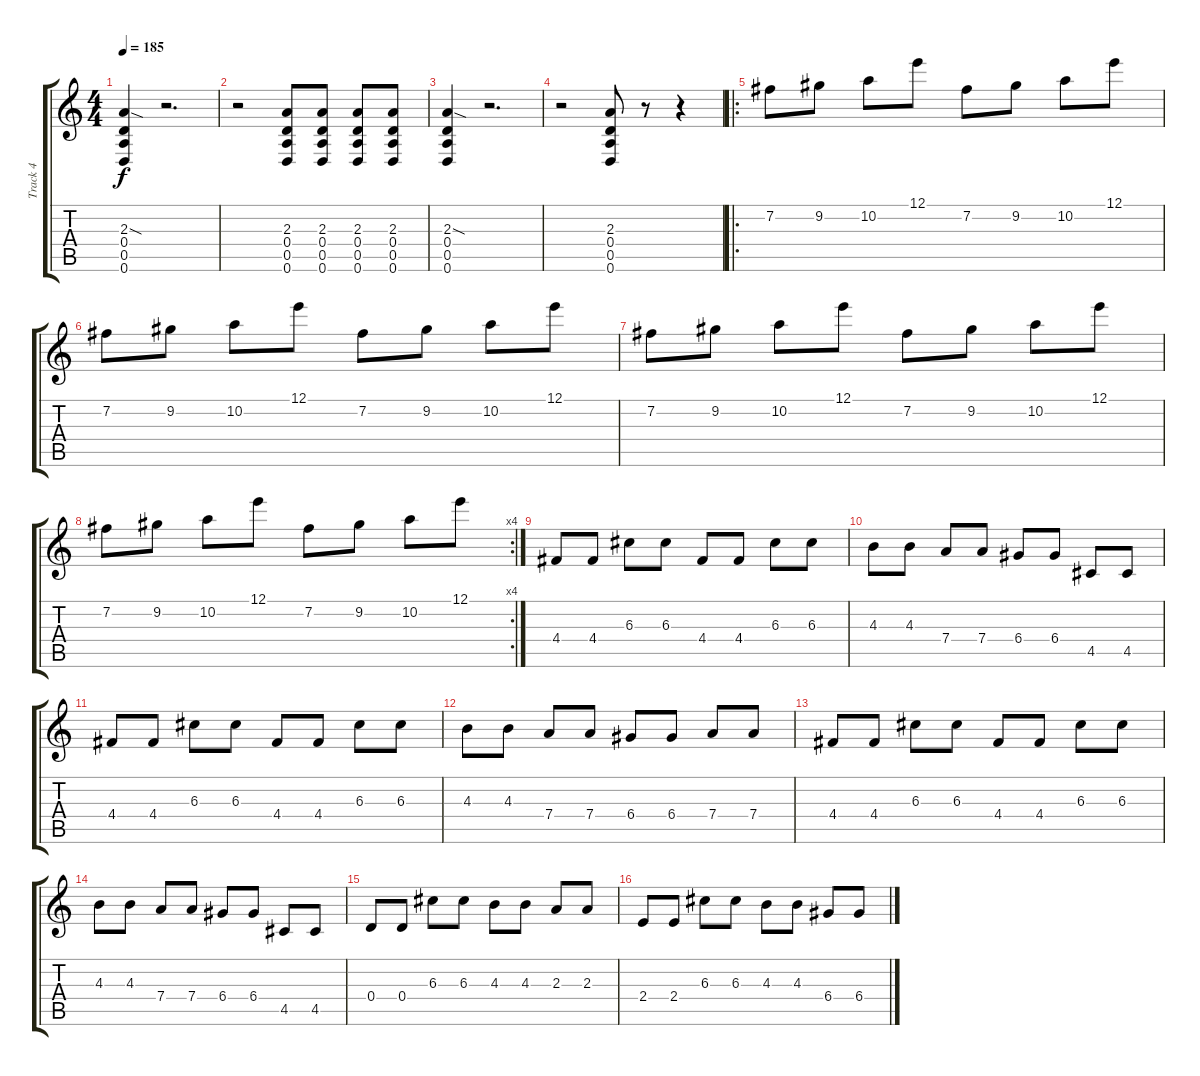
\track ("Track 4" "Track 4") {instrument distortionguitar}
\staff {score tabs}
\tuning (E4 B3 G3 D3 A2 D2) {hide}
\ts (4 4)
\tempo 185
\clef g2
\ks c
(2.3{sod} 0.4 0.5 0.6).4{dy f} r.2{d} |
r.2 (2.3 0.4 0.5 0.6).8 (2.3 0.4 0.5 0.6).8 (2.3 0.4 0.5 0.6).8 (2.3 0.4 0.5 0.6).8 |
(2.3{sod} 0.4 0.5 0.6).4 r.2{d} |
r.2 (2.3 0.4 0.5 0.6).8 r.8 r.4 |
\ro
7.2.8 9.2.8 10.2.8 12.1.8 7.2.8 9.2.8 10.2.8 12.1.8 |
7.2.8 9.2.8 10.2.8 12.1.8 7.2.8 9.2.8 10.2.8 12.1.8 |
7.2.8 9.2.8 10.2.8 12.1.8 7.2.8 9.2.8 10.2.8 12.1.8 |
\rc 4
7.2.8 9.2.8 10.2.8 12.1.8 7.2.8 9.2.8 10.2.8 12.1.8 |
4.4.8 4.4.8 6.3.8 6.3.8 4.4.8 4.4.8 6.3.8 6.3.8 |
4.3.8 4.3.8 7.4.8 7.4.8 6.4.8 6.4.8 4.5.8 4.5.8 |
4.4.8 4.4.8 6.3.8 6.3.8 4.4.8 4.4.8 6.3.8 6.3.8 |
4.3.8 4.3.8 7.4.8 7.4.8 6.4.8 6.4.8 7.4.8 7.4.8 |
4.4.8 4.4.8 6.3.8 6.3.8 4.4.8 4.4.8 6.3.8 6.3.8 |
4.3.8 4.3.8 7.4.8 7.4.8 6.4.8 6.4.8 4.5.8 4.5.8 |
0.4.8 0.4.8 6.3.8 6.3.8 4.3.8 4.3.8 2.3.8 2.3.8 |
2.4.8 2.4.8 6.3.8 6.3.8 4.3.8 4.3.8 6.4.8 6.4.8
